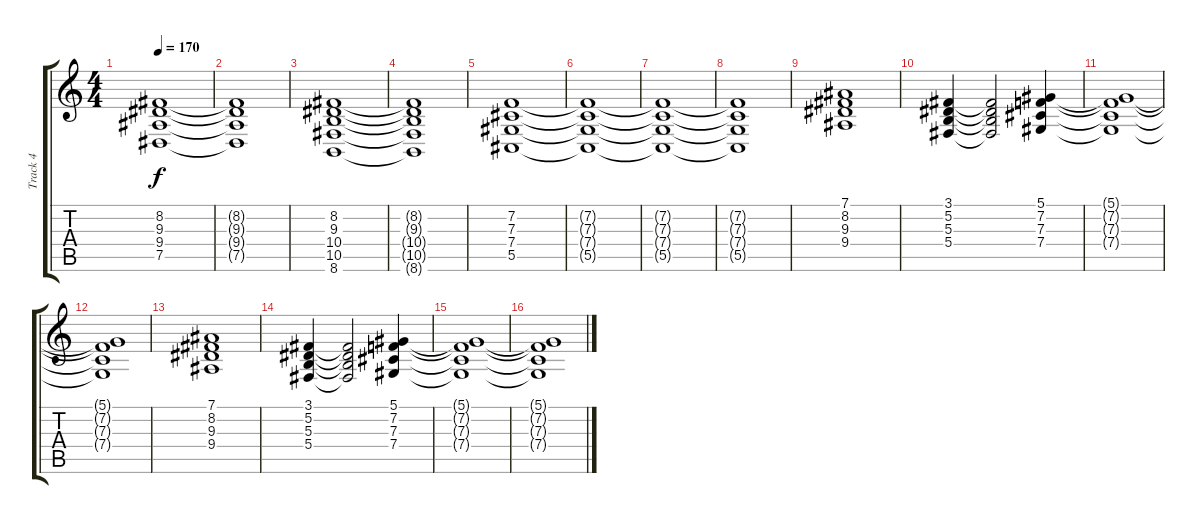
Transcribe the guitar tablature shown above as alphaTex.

\track ("Track 4" "Track 4") {instrument choiraahs}
\staff {score tabs}
\tuning (Eb4 Bb3 Gb3 Db3 Ab2 Eb2) {hide}
\ts (4 4)
\tempo 170
\clef g2
\ks c
(8.2 9.3 9.4 7.5).1{dy f} |
(8.2{t} 9.3{t} 9.4{t} 7.5{t}).1 |
(8.2 9.3 10.4 10.5 8.6).1 |
(8.2{t} 9.3{t} 10.4{t} 10.5{t} 8.6{t}).1 |
(7.2 7.3 7.4 5.5).1 |
(7.2{t} 7.3{t} 7.4{t} 5.5{t}).1 |
(7.2{t} 7.3{t} 7.4{t} 5.5{t}).1 |
(7.2{t} 7.3{t} 7.4{t} 5.5{t}).1 |
(7.1 8.2 9.3 9.4).1 |
(3.1 5.2 5.3 5.4).4 (3.1{t} 5.2{t} 5.3{t} 5.4{t}).2 (5.1 7.2 7.3 7.4).4 |
(5.1{t} 7.2{t} 7.3{t} 7.4{t}).1 |
(5.1{t} 7.2{t} 7.3{t} 7.4{t}).1 |
(7.1 8.2 9.3 9.4).1 |
(3.1 5.2 5.3 5.4).4 (3.1{t} 5.2{t} 5.3{t} 5.4{t}).2 (5.1 7.2 7.3 7.4).4 |
(5.1{t} 7.2{t} 7.3{t} 7.4{t}).1 |
(5.1{t} 7.2{t} 7.3{t} 7.4{t}).1
